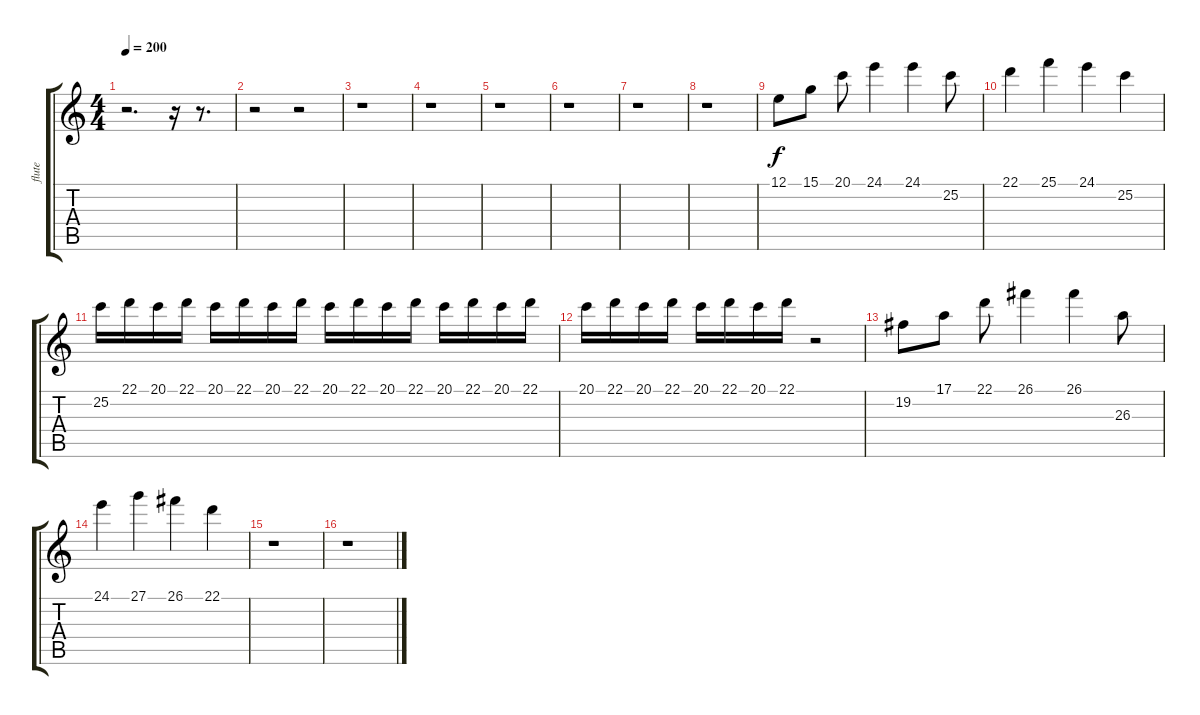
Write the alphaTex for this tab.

\track ("flute               " "flute     ") {instrument piccolo}
\staff {score tabs}
\tuning (E4 B3 G3 D3 A2 E2) {hide}
\ts (4 4)
\tempo 200
\clef g2
\ks c
r.2{d dy fff} r.16 r.8{d} |
r.2 r.2 |
r.1 |
r.1 |
r.1 |
r.1 |
r.1 |
r.1 |
12.1.8{dy f} 15.1.8 20.1.8 24.1.4 24.1.4 25.2.8 |
22.1.4 25.1.4 24.1.4 25.2.4 |
25.2.16 22.1.16 20.1.16 22.1.16 20.1.16 22.1.16 20.1.16 22.1.16 20.1.16 22.1.16 20.1.16 22.1.16 20.1.16 22.1.16 20.1.16 22.1.16 |
20.1.16 22.1.16 20.1.16 22.1.16 20.1.16 22.1.16 20.1.16 22.1.16 r.2 |
19.2.8 17.1.8 22.1.8 26.1.4 26.1.4 26.3.8 |
24.1.4 27.1.4 26.1.4 22.1.4 |
r.1 |
r.1
